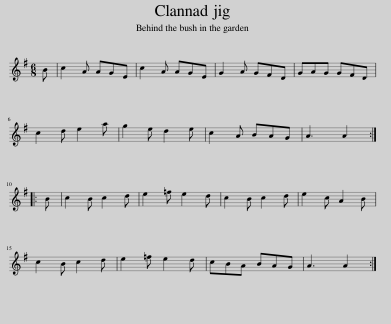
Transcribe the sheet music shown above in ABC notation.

X:1
L:1/8
M:6/8
I:linebreak $
K:G
V:1 treble
V:1
 B | c2 A AGE | c2 A AGE | G2 A GFD | GAG GFD |$ %5
 c2 d e2 a | g2 e d2 e | c2 A BAG | A3 A2 ::$ B | %10
 c2 B c2 d | e2 =f e2 d | c2 B c2 d | e2 c A2 B |$ c2 B c2 d | %15
 e2 =f e2 d | cBA BAG | A3 A2 :| %18
